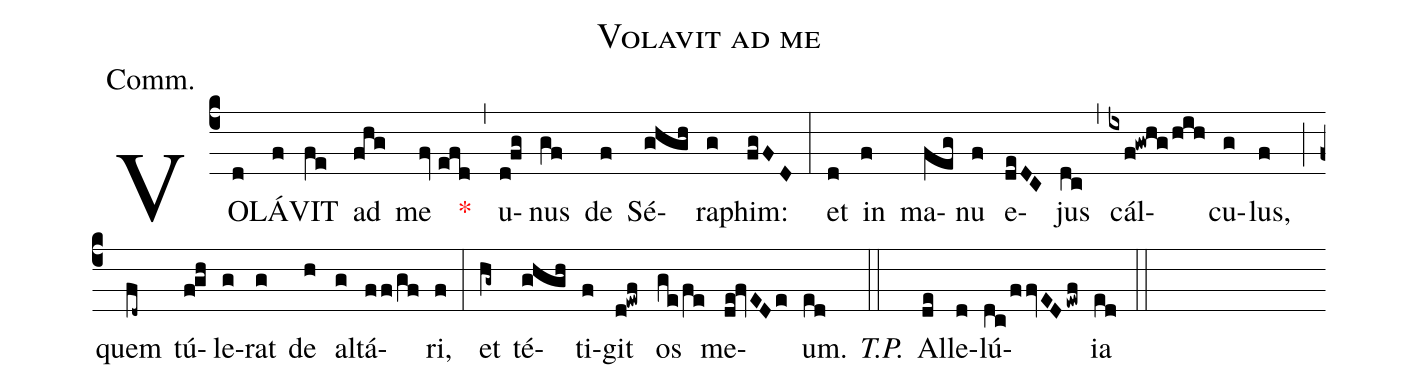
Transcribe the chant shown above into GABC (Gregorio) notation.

name:Volavit ad me;
annotation:Comm.;
mode:I.;
office-part:Communion;
%%
(c4) VO(d)LÁ(f)VIT(fe) ad(fhg) me(fv//efd) <v>\red{*}</v>(,) u(d!fg)nus(gf) de(f) Sé(ghgh)ra(g)phim:(fgFD) (:) et(d) in(f) ma(feg)nu(f) e(deDC)jus(dc) (,) cál(ixf!gwhg/hih)cu(g)lus,(f) (;) quem(fd~) tú(f!gh)le(g)rat(g) de(h) al(g)tá(ff/gf)ri,(f) (:) et(hg~) té(ghgh)ti(f)git(d!ewf) os(ge/fe) me(de!fvEDe)um.(ed) <i>T.P.</i>(::) Al(de)le(d)lú(dc/ffvEDewf)ia(ed) (::)
